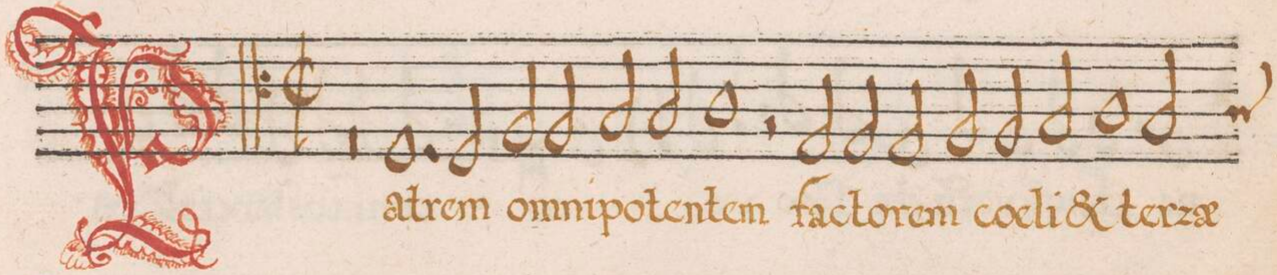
**kern	**text
*I"TENOR	*
*clefC4	*
*k[]	*
*met(C|)	*
*M2/1	*
0rF	.
=2-	=2-
1.D	Pa-
2D/	-trem
=3-	=3-
2F/	om-
2F/	-ni-
2G/	-po-
2G/	-ten-
=4-	=4-
1A	-tem
2rF	.
2E/	fac-
=5-	=5-
2E/	-to-
2E/	-rem
2F/	coe-
2F/	-li
=6-	=6-
2G/	(et)
1A	ter-
*custos:A	*
2G/	-rae
=7-	=7-
*lig	*
*-	*-
